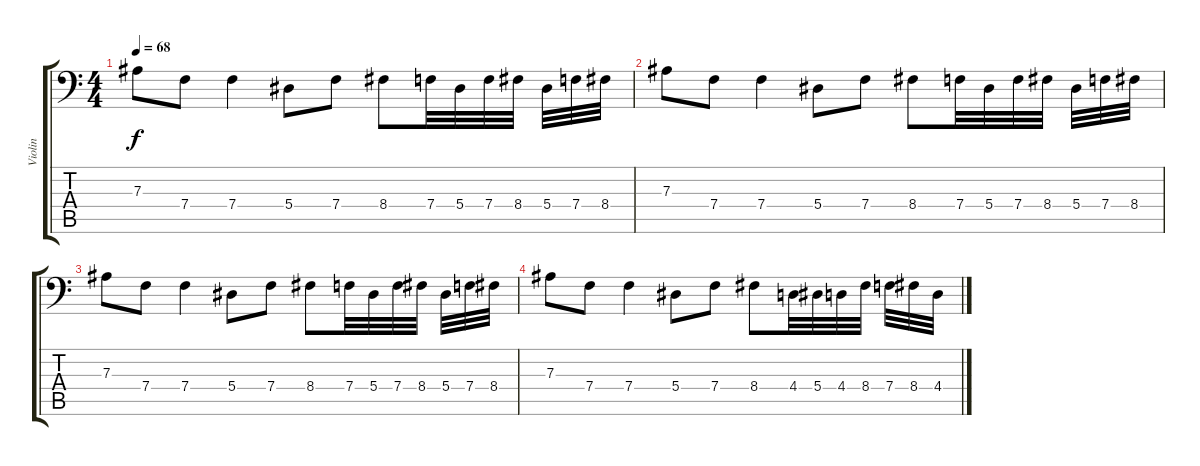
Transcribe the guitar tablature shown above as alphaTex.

\track ("Violin" "Violin") {instrument violin}
\staff {score tabs}
\tuning (C4 G3 Eb3 Bb2 F2 Bb1) {hide}
\ts (4 4)
\tempo 68
\clef f4
\ks c
7.3.8{dy f} 7.4.8 7.4.4 5.4.8 7.4.8 8.4.8 7.4.32 5.4.32 7.4.32 8.4.32 5.4.32 7.4.32 8.4.32 |
7.3.8 7.4.8 7.4.4 5.4.8 7.4.8 8.4.8 7.4.32 5.4.32 7.4.32 8.4.32 5.4.32 7.4.32 8.4.32 |
7.3.8 7.4.8 7.4.4 5.4.8 7.4.8 8.4.8 7.4.32 5.4.32 7.4.32 8.4.32 5.4.32 7.4.32 8.4.32 |
7.3.8 7.4.8 7.4.4 5.4.8 7.4.8 8.4.8 4.4.32 5.4.32 4.4.32 8.4.32 7.4.32 8.4.32 4.4.32
